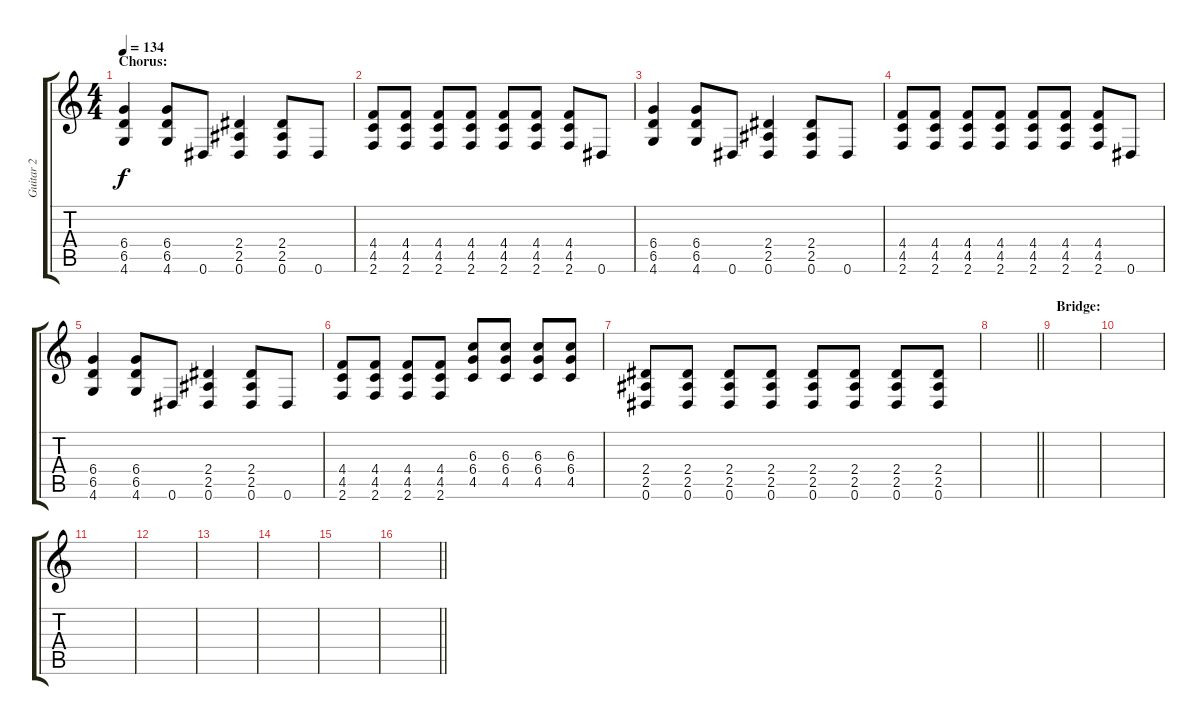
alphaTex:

\track ("Guitar 2" "Guitar 2") {instrument overdrivenguitar}
\staff {score tabs}
\tuning (Eb4 Bb3 Gb3 Db3 Ab2 Eb2) {hide}
\ts (4 4)
\section ("" "Chorus:")
\tempo 134
\clef g2
\ks c
(6.4 6.5 4.6).4{dy f} (6.4 6.5 4.6).8 0.6.8 (2.4 2.5 0.6).4 (2.4 2.5 0.6).8 0.6.8 |
(4.4 4.5 2.6).8 (4.4 4.5 2.6).8 (4.4 4.5 2.6).8 (4.4 4.5 2.6).8 (4.4 4.5 2.6).8 (4.4 4.5 2.6).8 (4.4 4.5 2.6).8 0.6.8 |
(6.4 6.5 4.6).4 (6.4 6.5 4.6).8 0.6.8 (2.4 2.5 0.6).4 (2.4 2.5 0.6).8 0.6.8 |
(4.4 4.5 2.6).8 (4.4 4.5 2.6).8 (4.4 4.5 2.6).8 (4.4 4.5 2.6).8 (4.4 4.5 2.6).8 (4.4 4.5 2.6).8 (4.4 4.5 2.6).8 0.6.8 |
(6.4 6.5 4.6).4 (6.4 6.5 4.6).8 0.6.8 (2.4 2.5 0.6).4 (2.4 2.5 0.6).8 0.6.8 |
(4.4 4.5 2.6).8 (4.4 4.5 2.6).8 (4.4 4.5 2.6).8 (4.4 4.5 2.6).8 (6.3 6.4 4.5).8 (6.3 6.4 4.5).8 (6.3 6.4 4.5).8 (6.3 6.4 4.5).8 |
(2.4 2.5 0.6).8 (2.4 2.5 0.6).8 (2.4 2.5 0.6).8 (2.4 2.5 0.6).8 (2.4 2.5 0.6).8 (2.4 2.5 0.6).8 (2.4 2.5 0.6).8 (2.4 2.5 0.6).8 |
\barLineRight lightlight
|
\section ("" "Bridge:")
|
|
|
|
|
|
|
\barLineRight lightlight
